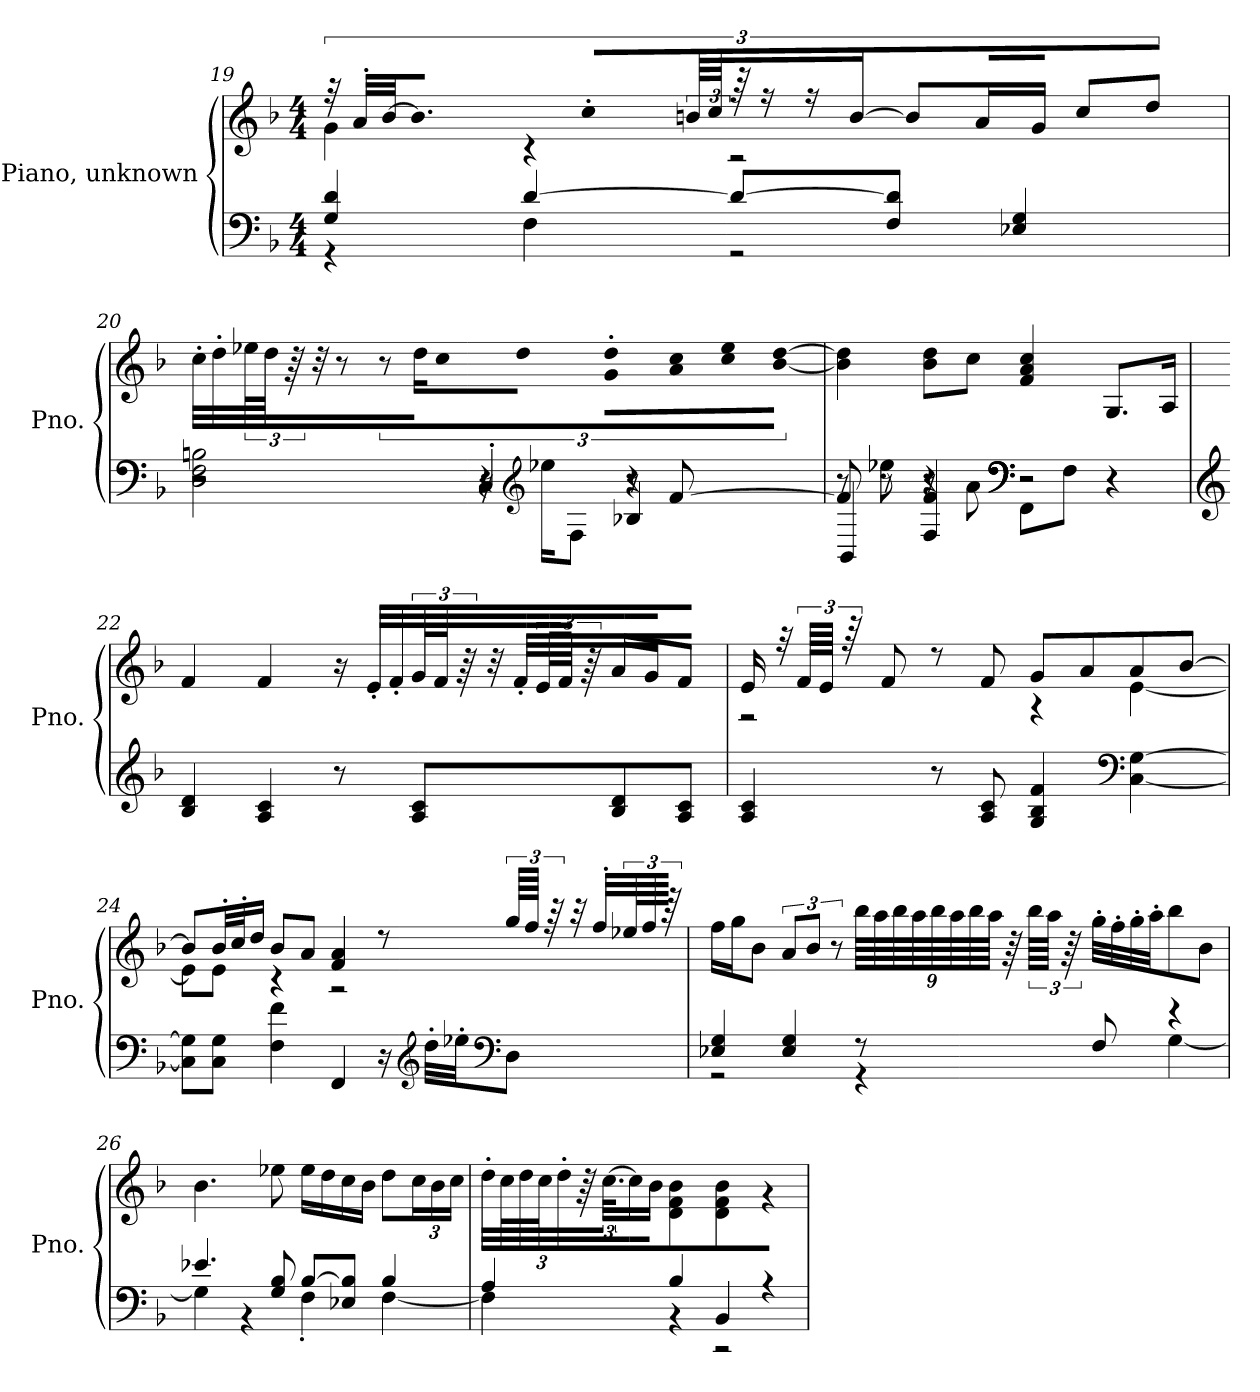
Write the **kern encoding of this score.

**kern	**kern
*part1	*part1
*staff2	*staff1
*I"Piano, unknown	*
*I'Pno.	*
*clefF4	*clefG2
*k[b-]	*k[b-]
*M4/4	*M4/4
=19	=19
*^	*^
4G/ 4d/	4r	48r	4g\
.	.	48a'/LLL	.
.	.	[48b-/JJ	.
.	.	8.b-/J]	.
[4d/	4F\	32cc'/LLL	4r
.	.	96bn/L	.
.	.	96cc/JJJJ	.
.	.	96r	.
.	.	16r	.
.	.	16r	.
.	.	[16b/	.
8d/L_	2r	8b/L]	2r
8F/ 8d/]J	.	16a/L	.
.	.	16g/JJ	.
4E-X/ 4G/	.	8cc/L	.
.	.	8dd/J	.
*	*	*v	*v
!!LO:LB:g=z
=20	=20	=20
*	*^	*
2r	2D\ 2F\ 2Bn\	2r	32cc'\LLL
.	.	.	32dd'\
.	.	.	96ee-X\L
.	.	.	96dd\JJJJ
.	.	.	96r
.	.	.	32r
.	.	.	8r
.	.	.	12r
.	.	.	24dd\LL
.	.	.	16cc\
.	.	.	16dd\JJ
4r	16r	4C'/	8g\' 8dd\'L
*clefG2	*	*	*
.	16ee-X\KL	.	.
.	8F\J	.	8a\ 8cc\
8r	4r	4B-X/	8cc\ 8ee-\
[8f/	.	.	[8b-\ [8dd\J
=21	=21	=21	=21
8f/]	8r	4BB-/	4b-\] 4dd\]
8r	8ee-X\	.	.
4r	8r	4F/ 4f/	8b-\ 8dd\L
.	8a\	.	8cc\J
*clefF4	*	*	*
2r	8FF\L	2r	4f/ 4a/ 4cc/
.	8F\J	.	.
.	4r	.	8.G/L
.	.	.	16A/Jk
*v	*v	*v	*
!!LO:LB:g=z
=22	=22
*clefG2	*
4B-/ 4d/	4f/
4A/ 4c/	4f/
8r	16r
.	32e'/LLL
.	32f'/
8A/ 8c/L	96g/L
.	96f/JJJJ
.	96r
.	32r
.	32f'/LLL
.	96e/L
.	96f/JJJJ
.	96r
8B-/ 8d/	16a/LL
.	16g/J
8A/ 8c/J	8f/J
=23	=23
*	*^
4A/ 4c/	16e/	2r
.	32r	.
.	96f/LLLL	.
.	96e/JJJJ	.
.	96r	.
.	8f/	.
8r	8r	.
8A/ 8c/	8f/	.
4G/ 4B-/ 4f/	8g/L	4r
.	8a/	.
*clefF4	*	*
[4C\ [4G\	8a/	[4e\
.	[8b-/J	.
!!LO:PB:g=z	!!
=24	=24	=24
8C\] 8G\]L	8b-/L]	8e\L]
8C\ 8G\J	32b-'/LL	8e\J
.	32cc'/J	.
.	16dd/JJ	.
4F\ 4f\	8b-/L	4r
.	8a/J	.
4FF/	4f/ 4a/	2r
16r	8r	.
*clefG2	*	*
32dd'\LLL	.	.
32ee-X'\JJ	.	.
*clefF4	*	*
8D\J	96gg/LLLL	.
.	96ff/JJJJ	.
.	96r	.
.	32r	.
.	32ff'/LLL	.
.	96ee-X/L	.
.	96ff/JJJJ	.
.	96r	.
*	*v	*v
!!LO:LB:g=z
=25	=25
*^	*
4E-X/ 4G/	2r	16ff\LL
.	.	16gg\J
.	.	8b-\J
4E-/ 4G/	.	12a/L
.	.	12b-/J
.	.	12r
*	*	*Xbrackettup
8r	4r	96bb-\LLLL
.	.	96aa\
.	.	96bb-\
.	.	96aa\
.	.	96bb-\
.	.	96aa\
*	*	*brackettup
.	.	96bb-\
.	.	96aa\JJJJ
.	.	96r
.	.	96bb-\LLLL
.	.	96aa\JJJJ
.	.	96r
8F/	.	32gg'\LLL
.	.	32ff'\
.	.	32gg'\
.	.	32aa'\JJ
4r	[4G\	8bb-\
.	.	8b-\J
=26	=26	=26
4.e-X/	4G\]	4.b-\
.	4r	.
8G/ 8B-/	.	8ee-X\
[8B-/L	4F'\	16ee-\LL
.	.	16dd\
8E-X/ 8B-/]J	.	16cc\
.	.	16b-\JJ
4B-/	[4F\	8dd\L
*	*	*Xbrackettup
.	.	24cc\L
.	.	24b-\
.	.	24cc\JJ
!!LO:LB:g=z
=27	=27	=27
4A/	4F\]	32dd'\LLL
.	.	96cc\L
.	.	96dd\
.	.	96cc\J
*	*	*brackettup
.	.	48dd'\JJJ
.	.	96r
.	.	[48.cc\KLL
.	.	16cc\]
.	.	16b-\JJ
4B-/	4r	4d/ 4f/ 4b-/
4BB-/	2r	4d/ 4f/ 4b-/
4r	.	4r
*v	*v	*
=	=
*-	*-
